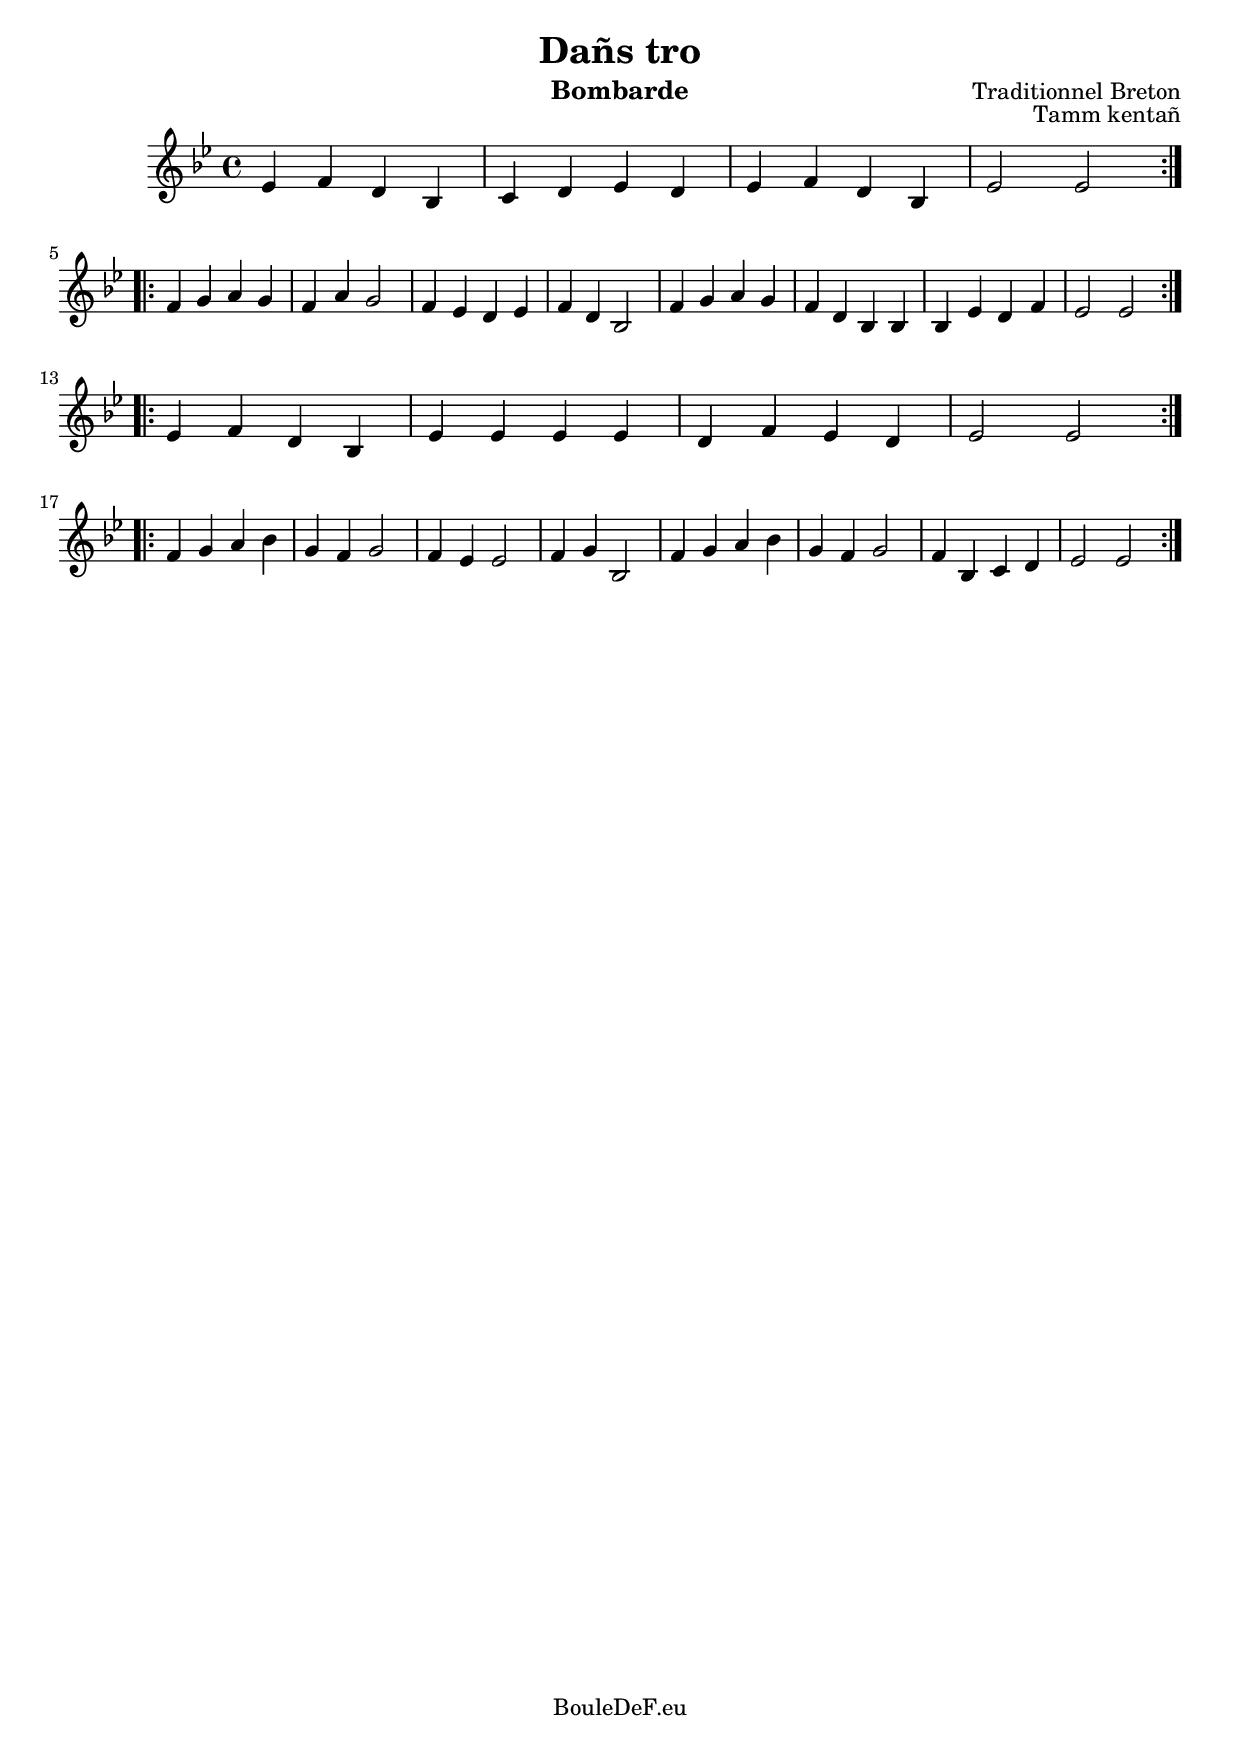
\version "2.16.0"
\include "italiano.ly"

\header {
	title = "Dañs tro"
	composer = "Traditionnel Breton"
	instrument = "Bombarde"
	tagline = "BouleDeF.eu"
}

\score {
	\new Staff \relative sib {
		\clef "treble"
		\key sib \major
		\time 4/4

		\repeat volta 2 {
			mib4 fa re sib
			| do re mib re
			| mib fa re sib
			| mib2 mib
		}
		\break
		\repeat volta 2 {
			fa4 sol la sol
			| fa la sol2
			| fa4 mib re mib
			| fa re sib2
			| fa'4 sol la sol
			| fa re sib sib
			| sib mib re fa
			| mib2 mib
		}
		\break
		\repeat volta 2 {
			mib4 fa re sib
			| mib mib mib mib
			| re fa mib re
			| mib2 mib
		}
		\break
		\repeat volta 2 {
			fa4 sol la sib
			| sol fa sol2
			| fa4 mib mib2
			| fa4 sol sib,2
			| fa'4 sol la sib
			| sol fa sol2
			| fa4 sib, do re
			| mib2 mib
		}
	}
	\header {
		opus = "Tamm kentañ"
	}
}
